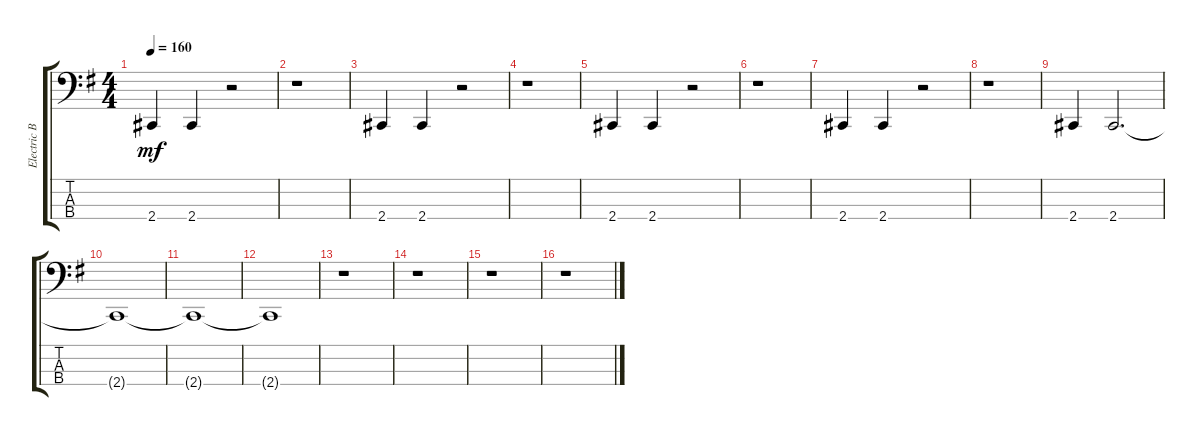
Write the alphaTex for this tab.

\track ("Electric Bass <REITA>" "Electric B") {instrument electricbassfinger}
\staff {score tabs}
\tuning (C2 G1 D1 B0) {hide}
\ts (4 4)
\section ("" "")
\tempo 160
\clef f4
\ks g
2.4.4{dy mf} 2.4.4 r.2 |
r.1 |
2.4.4 2.4.4 r.2 |
r.1 |
2.4.4 2.4.4 r.2 |
r.1 |
2.4.4 2.4.4 r.2 |
r.1 |
2.4.4 2.4.2{d} |
2.4{t}.1 |
2.4{t}.1 |
2.4{t}.1 |
r.1 |
r.1 |
r.1 |
r.1
